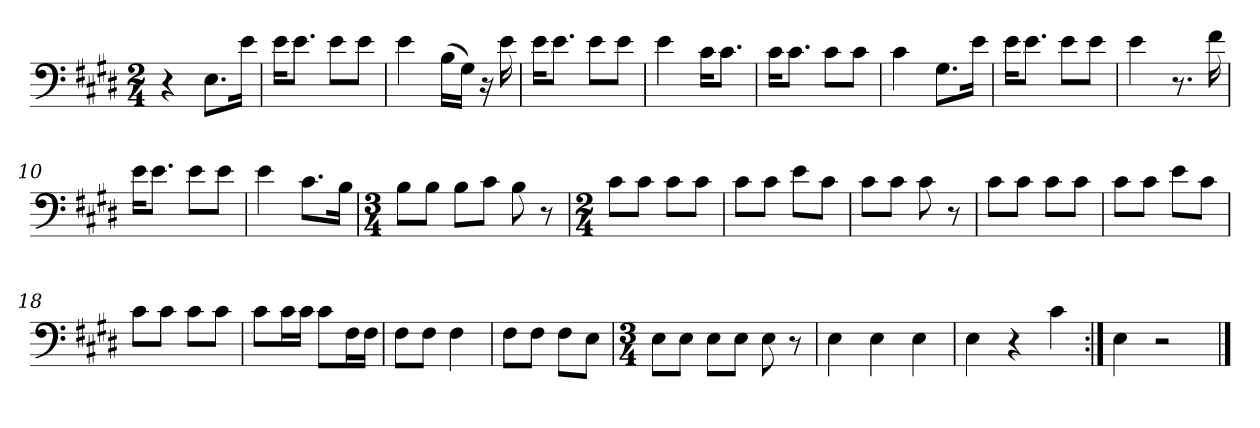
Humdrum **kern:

**kern
*part1
*staff1
*clefF4
*k[f#c#g#d#]
*M2/4
=1
4r
8.E\L
16e\Jk
=2
16e\KL
8.e\J
8e\L
8e\J
=3
4e\
(16B\LL
16G#\JJ)
16r
16e\
=4
16e\KL
8.e\J
8e\L
8e\J
=5
4e\
16c#\KL
8.c#\J
=6
16c#\KL
8.c#\J
8c#\L
8c#\J
=7
4c#\
8.G#\L
16e\Jk
=8
16e\KL
8.e\J
8e\L
8e\J
=9
4e\
8.r
16f#\
=10
16e\KL
8.e\J
8e\L
8e\J
=11
4e\
8.c#\L
16B\Jk
=12
*M3/4
8B\L
8B\J
8B\L
8c#\J
8B\
8r
=
*M2/4
8c#\L
8c#\J
8c#\L
8c#\J
=14
8c#\L
8c#\J
8e\L
8c#\J
=15
8c#\L
8c#\J
8c#\
8r
=16
8c#\L
8c#\J
8c#\L
8c#\J
=17
8c#\L
8c#\J
8e\L
8c#\J
=18
8c#\L
8c#\J
8c#\L
8c#\J
=19
8c#\L
16c#\L
16c#\JJ
8c#\L
16F#\L
16F#\JJ
=20
8F#\L
8F#\J
4F#\
=21
8F#\L
8F#\J
8F#\L
8E\J
=22
*M3/4
8E\L
8E\J
8E\L
8E\J
8E\
8r
=23
4E\
4E\
4E\
=24
4E\
4r
4c#\
=:|!
4E\
2r
==
*-
